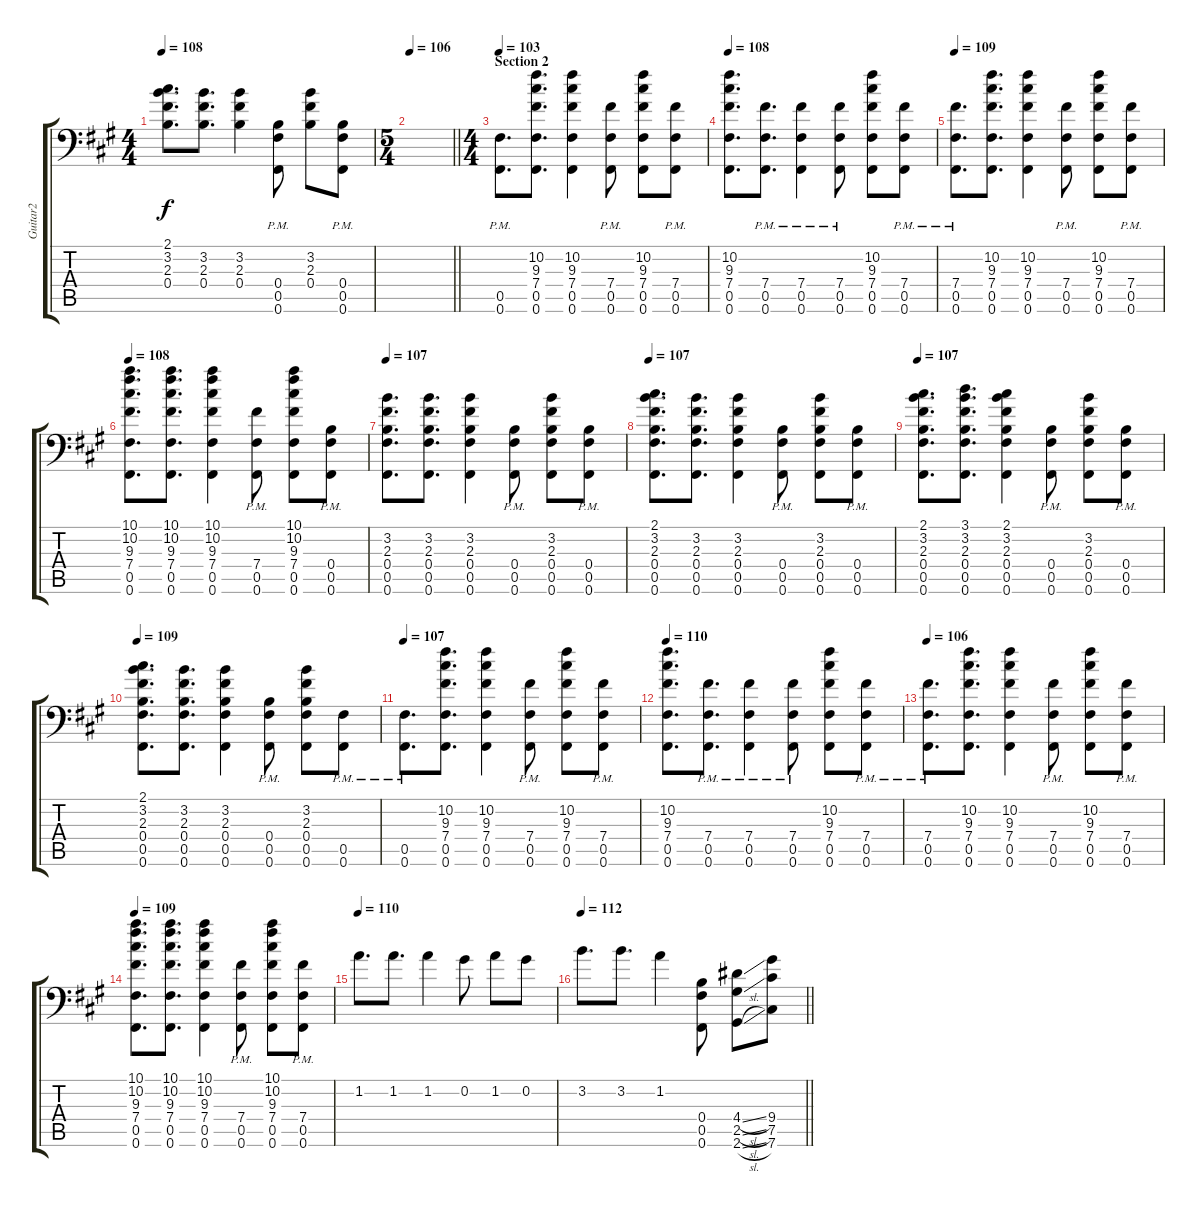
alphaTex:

\track ("Guitar2" "Guitar2") {instrument overdrivenguitar}
\staff {score tabs}
\tuning (B3 Ab3 E3 B2 Gb2 Gb1) {hide}
\ts (4 4)
\tempo 108
\clef f4
\ks f#minor
(2.1 3.2 2.3 0.4).8{d dy f} (3.2 2.3 0.4).8{d} (3.2 2.3 0.4).4 (0.4{pm} 0.5{pm} 0.6{pm}).8 (3.2 2.3 0.4).8 (0.4{pm} 0.5{pm} 0.6{pm}).8 |
\ts (5 4)
\tempo 106
\barLineRight lightlight
|
\ts (4 4)
\section ("" "Section 2")
\tempo 103
(0.5{pm} 0.6{pm}).8{d volume 13 instrument overdrivenguitar} (10.2 9.3 7.4 0.5 0.6).8{d} (10.2 9.3 7.4 0.5 0.6).4 (7.4{pm} 0.5{pm} 0.6{pm}).8 (10.2 9.3 7.4 0.5 0.6).8 (7.4{pm} 0.5{pm} 0.6{pm}).8 |
\tempo 108
(10.2 9.3 7.4 0.5 0.6).8{d} (7.4{pm} 0.5{pm} 0.6{pm}).8{d} (7.4{pm} 0.5{pm} 0.6{pm}).4 (7.4{pm} 0.5{pm} 0.6{pm}).8 (10.2 9.3 7.4 0.5 0.6).8 (7.4{pm} 0.5{pm} 0.6{pm}).8 |
\tempo 109
(7.4{pm} 0.5{pm} 0.6{pm}).8{d} (10.2 9.3 7.4 0.5 0.6).8{d} (10.2 9.3 7.4 0.5 0.6).4 (7.4{pm} 0.5{pm} 0.6{pm}).8 (10.2 9.3 7.4 0.5 0.6).8 (7.4{pm} 0.5{pm} 0.6{pm}).8 |
\tempo 108
(10.1 10.2 9.3 7.4 0.5 0.6).8{d} (10.1 10.2 9.3 7.4 0.5 0.6).8{d} (10.1 10.2 9.3 7.4 0.5 0.6).4 (7.4{pm} 0.5{pm} 0.6{pm}).8 (10.1 10.2 9.3 7.4 0.5 0.6).8 (0.4{pm} 0.5{pm} 0.6{pm}).8 |
\tempo 107
(3.2 2.3 0.4 0.5 0.6).8{d} (3.2 2.3 0.4 0.5 0.6).8{d} (3.2 2.3 0.4 0.5 0.6).4 (0.4{pm} 0.5{pm} 0.6{pm}).8 (3.2 2.3 0.4 0.5 0.6).8 (0.4{pm} 0.5{pm} 0.6{pm}).8 |
\tempo 107
(2.1 3.2 2.3 0.4 0.5 0.6).8{d} (3.2 2.3 0.4 0.5 0.6).8{d} (3.2 2.3 0.4 0.5 0.6).4 (0.4{pm} 0.5{pm} 0.6{pm}).8 (3.2 2.3 0.4 0.5 0.6).8 (0.4{pm} 0.5{pm} 0.6{pm}).8 |
\tempo 107
(2.1 3.2 2.3 0.4 0.5 0.6).8{d} (3.1 3.2 2.3 0.4 0.5 0.6).8{d} (2.1 3.2 2.3 0.4 0.5 0.6).4 (0.4{pm} 0.5{pm} 0.6{pm}).8 (3.2 2.3 0.4 0.5 0.6).8 (0.4{pm} 0.5{pm} 0.6{pm}).8 |
\tempo 109
(2.1 3.2 2.3 0.4 0.5 0.6).8{d} (3.2 2.3 0.4 0.5 0.6).8{d} (3.2 2.3 0.4 0.5 0.6).4 (0.4{pm} 0.5{pm} 0.6{pm}).8 (3.2 2.3 0.4 0.5 0.6).8 (0.5{pm} 0.6{pm}).8 |
\tempo 107
(0.5{pm} 0.6{pm}).8{d} (10.2 9.3 7.4 0.5 0.6).8{d} (10.2 9.3 7.4 0.5 0.6).4 (7.4{pm} 0.5{pm} 0.6{pm}).8 (10.2 9.3 7.4 0.5 0.6).8 (7.4{pm} 0.5{pm} 0.6{pm}).8 |
\tempo 110
(10.2 9.3 7.4 0.5 0.6).8{d} (7.4{pm} 0.5{pm} 0.6{pm}).8{d} (7.4{pm} 0.5{pm} 0.6{pm}).4 (7.4{pm} 0.5{pm} 0.6{pm}).8 (10.2 9.3 7.4 0.5 0.6).8 (7.4{pm} 0.5{pm} 0.6{pm}).8 |
\tempo 106
(7.4{pm} 0.5{pm} 0.6{pm}).8{d} (10.2 9.3 7.4 0.5 0.6).8{d} (10.2 9.3 7.4 0.5 0.6).4 (7.4{pm} 0.5{pm} 0.6{pm}).8 (10.2 9.3 7.4 0.5 0.6).8 (7.4{pm} 0.5{pm} 0.6{pm}).8 |
\tempo 109
(10.1 10.2 9.3 7.4 0.5 0.6).8{d} (10.1 10.2 9.3 7.4 0.5 0.6).8{d} (10.1 10.2 9.3 7.4 0.5 0.6).4 (7.4{pm} 0.5{pm} 0.6{pm}).8 (10.1 10.2 9.3 7.4 0.5 0.6).8 (7.4{pm} 0.5{pm} 0.6{pm}).8 |
\tempo 110
1.2.8{d} 1.2.8{d} 1.2.4 0.2.8 1.2.8 0.2.8 |
\tempo 112
\barLineRight lightlight
3.2.8{d} 3.2.8{d} 1.2.4 (0.4 0.5 0.6).8 (4.4{sl} 2.5{sl} 2.6{sl}).8 (9.4 7.5 7.6).8
